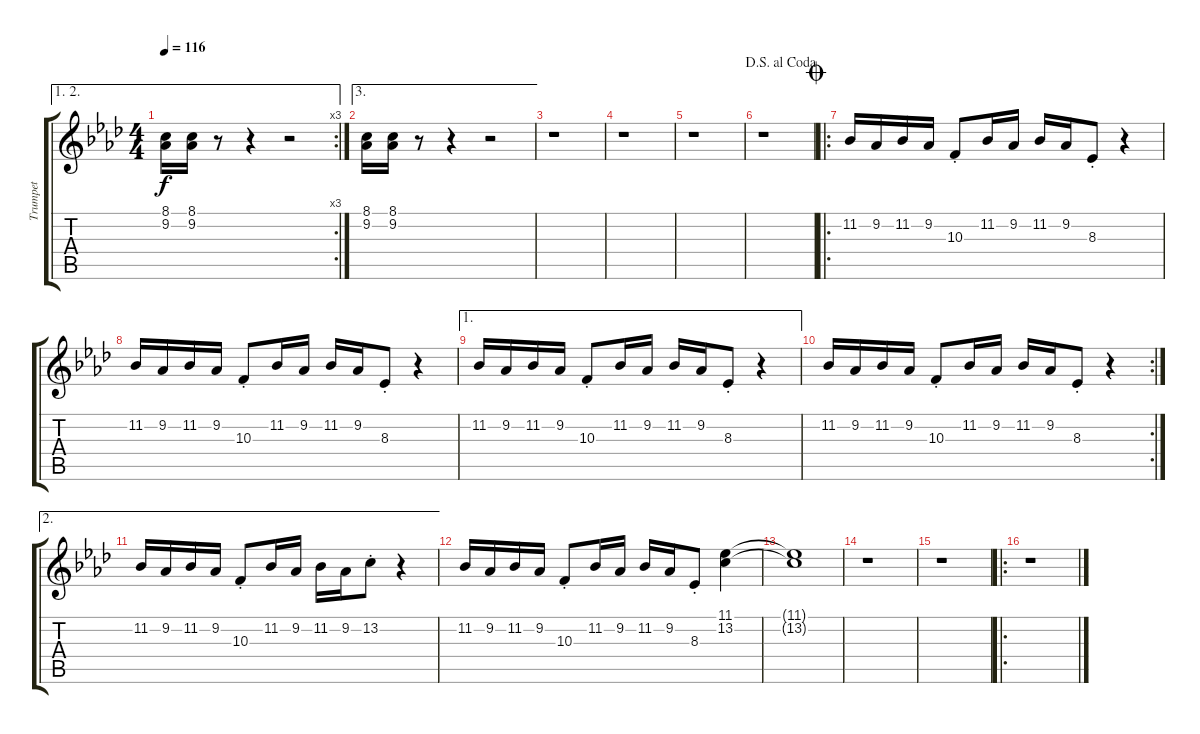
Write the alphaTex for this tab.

\track ("Trumpet" "Trumpet") {instrument trumpet}
\staff {score tabs}
\tuning (E4 B3 G3 D3 A2 E2) {hide}
\ae (1 2)
\rc 3
\ts (4 4)
\tempo 116
\clef g2
\ks ab
(8.1 9.2).16{dy f} (8.1 9.2).16 r.8 r.4 r.2 |
\ae 3
(8.1 9.2).16 (8.1 9.2).16 r.8 r.4 r.2 |
r.1 |
r.1 |
r.1 |
\jump dalsegnoalcoda
r.1 |
\ro
\jump coda
11.2.16 9.2.16 11.2.16 9.2.16 10.3{st}.8 11.2.16 9.2.16 11.2.16 9.2.16 8.3{st}.8 r.4 |
11.2.16 9.2.16 11.2.16 9.2.16 10.3{st}.8 11.2.16 9.2.16 11.2.16 9.2.16 8.3{st}.8 r.4 |
\ae 1
11.2.16 9.2.16 11.2.16 9.2.16 10.3{st}.8 11.2.16 9.2.16 11.2.16 9.2.16 8.3{st}.8 r.4 |
\rc 2
11.2.16 9.2.16 11.2.16 9.2.16 10.3{st}.8 11.2.16 9.2.16 11.2.16 9.2.16 8.3{st}.8 r.4 |
\ae 2
11.2.16 9.2.16 11.2.16 9.2.16 10.3{st}.8 11.2.16 9.2.16 11.2.16 9.2.16 13.2{st}.8 r.4 |
11.2.16 9.2.16 11.2.16 9.2.16 10.3{st}.8 11.2.16 9.2.16 11.2.16 9.2.16 8.3{st}.8 (11.1 13.2).4 |
(11.1{t} 13.2{t}).1 |
r.1 |
r.1 |
\ro
r.1
